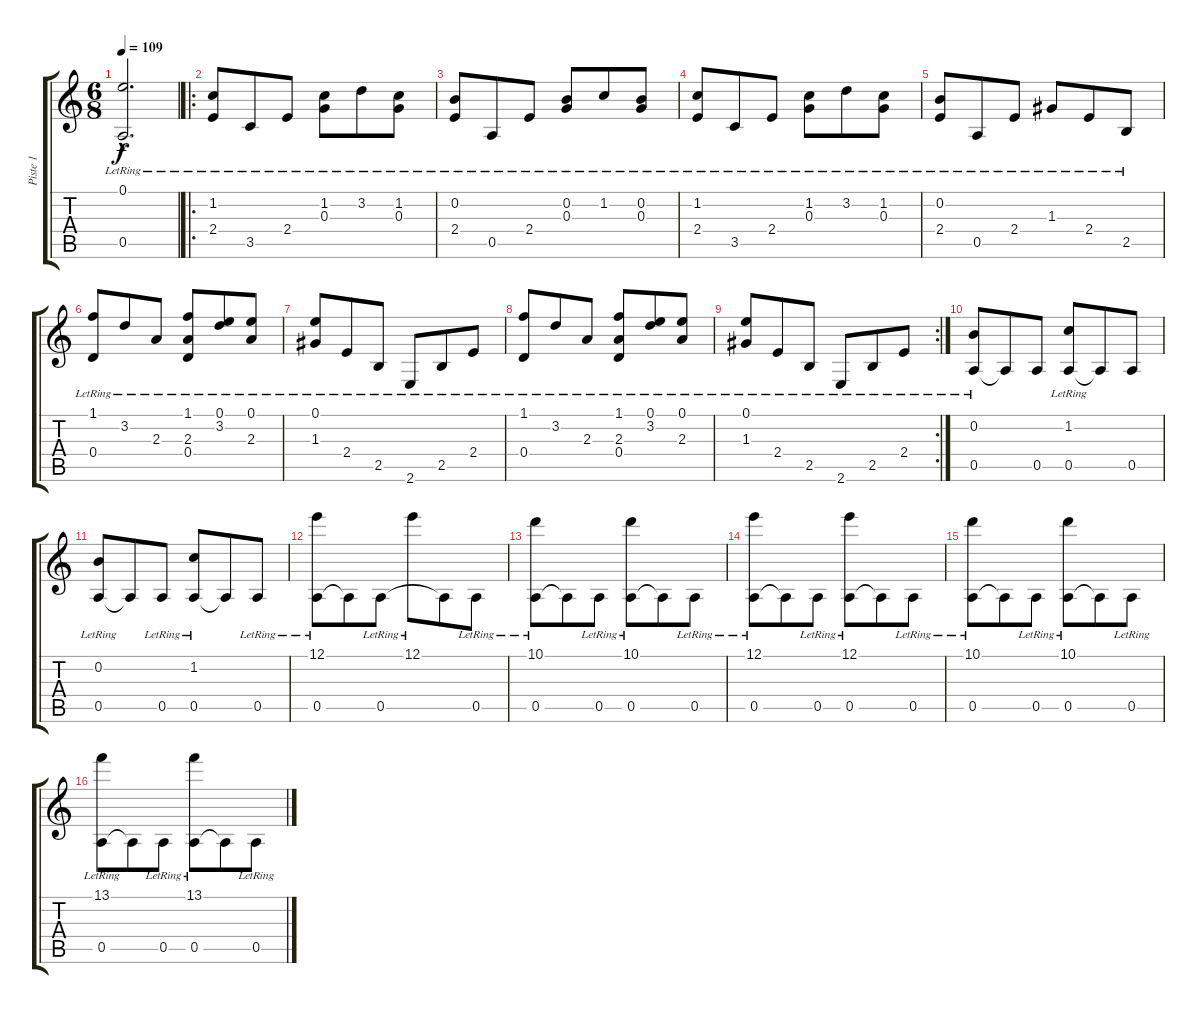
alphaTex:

\track ("Piste 1" "Piste 1") {instrument acousticguitarnylon}
\staff {score tabs}
\tuning (E4 B3 G3 D3 A2 D2) {hide}
\ts (6 8)
\tempo 109
\clef g2
\ks c
(0.1{hac lr} 0.5{hac lr}).2{d dy f} |
\ro
(1.2{lr} 2.4{lr}).8 3.5{lr}.8 2.4{lr}.8 (1.2{lr} 0.3{lr}).8 3.2{lr}.8 (1.2{lr} 0.3{lr}).8 |
(0.2{lr} 2.4{lr}).8 0.5{lr}.8 2.4{lr}.8 (0.2{lr} 0.3{lr}).8 1.2{lr}.8 (0.2{lr} 0.3{lr}).8 |
(1.2{lr} 2.4{lr}).8 3.5{lr}.8 2.4{lr}.8 (1.2{lr} 0.3{lr}).8 3.2{lr}.8 (1.2{lr} 0.3{lr}).8 |
(0.2{lr} 2.4{lr}).8 0.5{lr}.8 2.4{lr}.8 1.3{lr}.8 2.4{lr}.8 2.5{lr}.8 |
(1.1{lr} 0.4{lr}).8 3.2{lr}.8 2.3{lr}.8 (1.1{lr} 2.3{lr} 0.4{lr}).8 (0.1{lr} 3.2{lr}).8 (0.1{lr} 2.3{lr}).8 |
(0.1{lr} 1.3{lr}).8 2.4{lr}.8 2.5{lr}.8 2.6{lr}.8 2.5{lr}.8 2.4{lr}.8 |
(1.1{lr} 0.4{lr}).8 3.2{lr}.8 2.3{lr}.8 (1.1{lr} 2.3{lr} 0.4{lr}).8 (0.1{lr} 3.2{lr}).8 (0.1{lr} 2.3{lr}).8 |
\rc 2
(0.1{lr} 1.3{lr}).8 2.4{lr}.8 2.5{lr}.8 2.6{lr}.8 2.5{lr}.8 2.4{lr}.8 |
(0.2{lr} 0.5{lr}).8 0.5{t}.8 0.5.8 (1.2{lr} 0.5{lr}).8 0.5{t}.8 0.5.8 |
(0.2{lr} 0.5{lr}).8 0.5{t}.8 0.5{lr}.8 (1.2{lr} 0.5{lr}).8 0.5{t}.8 0.5{lr}.8 |
(12.1{lr} 0.5{lr}).8 0.5{t}.8 0.5{lr}.8 12.1{lr}.8 0.5{t}.8 0.5{lr}.8 |
(10.1{lr} 0.5{lr}).8 0.5{t}.8 0.5{lr}.8 (10.1{lr} 0.5{lr}).8 0.5{t}.8 0.5{lr}.8 |
(12.1{lr} 0.5{lr}).8 0.5{t}.8 0.5{lr}.8 (12.1{lr} 0.5{lr}).8 0.5{t}.8 0.5{lr}.8 |
(10.1{lr} 0.5{lr}).8 0.5{t}.8 0.5{lr}.8 (10.1{lr} 0.5{lr}).8 0.5{t}.8 0.5{lr}.8 |
(13.1{lr} 0.5{lr}).8 0.5{t}.8 0.5{lr}.8 (13.1{lr} 0.5{lr}).8 0.5{t}.8 0.5{lr}.8
